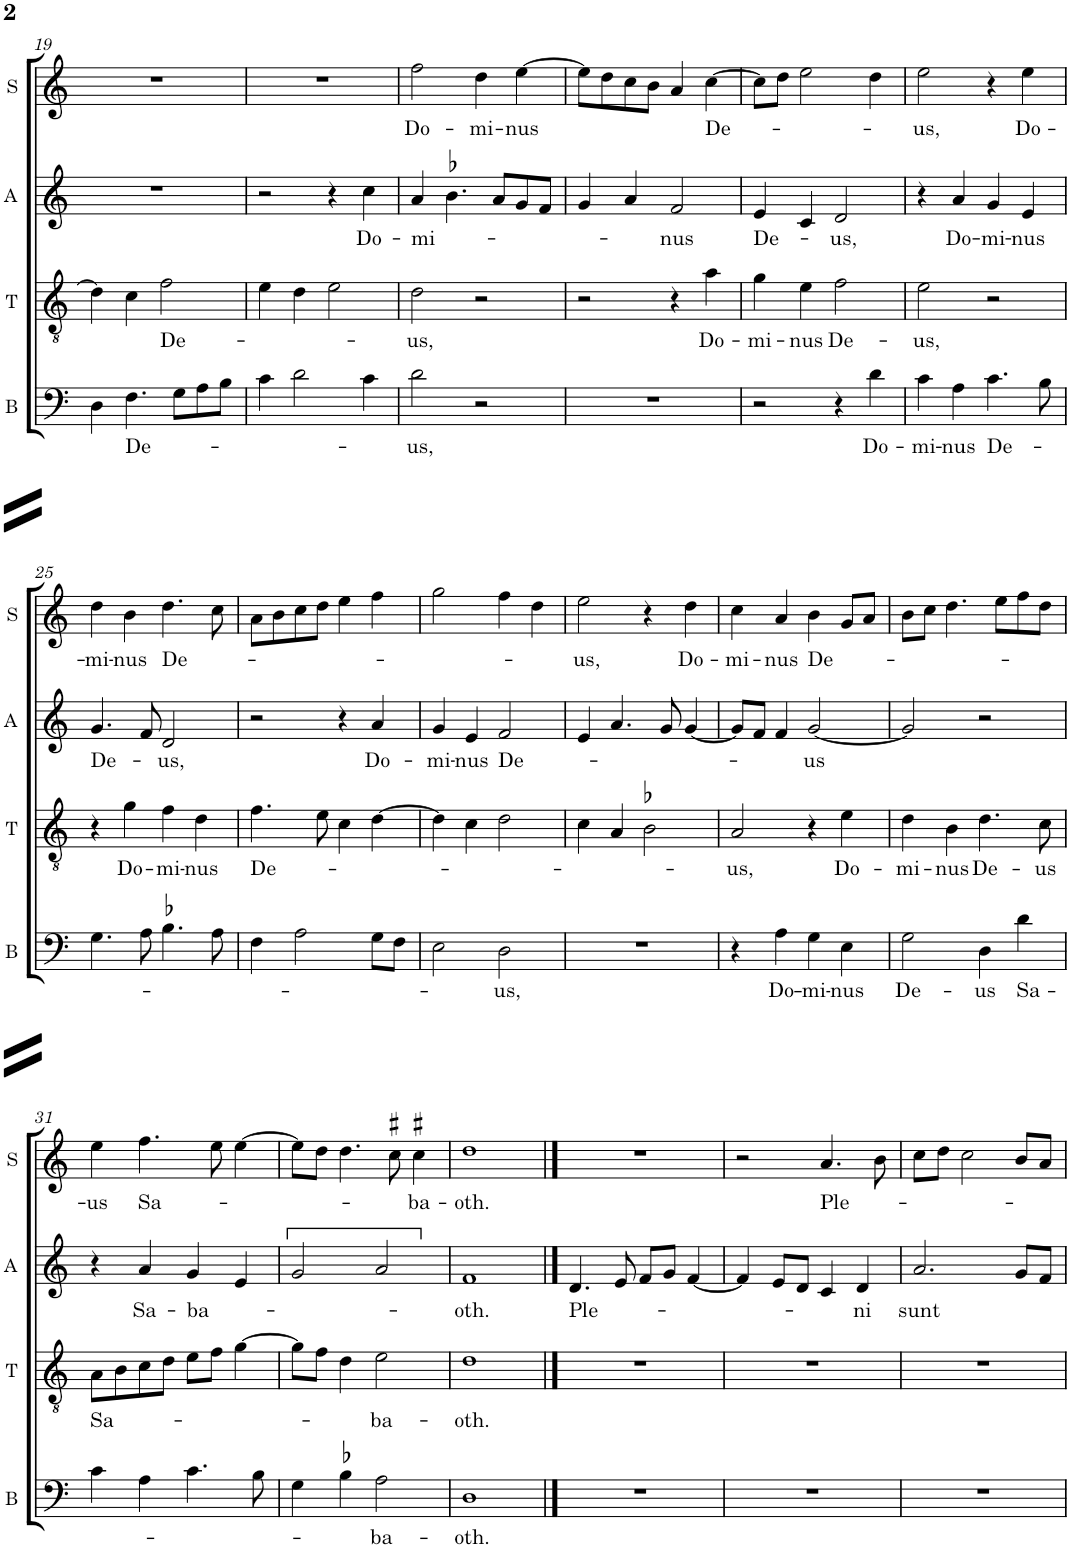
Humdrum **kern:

**kern	**text	**kern	**text	**kern	**text	**kern	**text
*part4	*part4	*part3	*part3	*part2	*part2	*part1	*part1
*staff4	*staff4	*staff3	*staff3	*staff2	*staff2	*staff1	*staff1
*I"B	*	*I"T	*	*I"A	*	*I"S	*
*I'B	*	*I'T	*	*I'A	*	*I'S	*
!!LO:PB:g=z
*clefF4	*	*clefGv2	*	*clefG2	*	*clefG2	*
*k[]	*	*k[]	*	*k[]	*	*k[]	*
*M2/2	*	*M2/2	*	*M2/2	*	*M2/2	*
*met(c|)	*	*met(c|)	*	*met(c|)	*	*met(c|)	*
=19	=19	=19	=19	=19	=19	=19	=19
4D\	.	4d\]	.	1r	.	1r	.
!	!LO:LY:b	!	!	!	!	!	!
4.F\	De-	4c\	.	.	.	.	.
!	!	!	!LO:LY:b	!	!	!	!
.	.	2f\	De-	.	.	.	.
8G\L	.	.	.	.	.	.	.
8A\	.	.	.	.	.	.	.
8B\J	.	.	.	.	.	.	.
=20	=20	=20	=20	=20	=20	=20	=20
4c\	.	4e\	.	2r	.	1r	.
2d\	.	4d\	.	.	.	.	.
.	.	2e\	.	4r	.	.	.
!	!	!	!	!	!LO:LY:b	!	!
4c\	.	.	.	4cc\	Do-	.	.
=21	=21	=21	=21	=21	=21	=21	=21
!	!LO:LY:b	!	!LO:LY:b	!	!LO:LY:b	!	!LO:LY:b
2d\	-us,	2d\	-us,	4a/	-mi-	2ff\	Do-
.	.	.	.	4.b-X\	.	.	.
!	!	!	!	!	!	!	!LO:LY:b
2r	.	2r	.	.	.	4dd\	-mi-
.	.	.	.	8a/L	.	.	.
!	!	!	!	!	!	!	!LO:LY:b
.	.	.	.	8g/	.	[4ee\	-nus
.	.	.	.	8f/J	.	.	.
=22	=22	=22	=22	=22	=22	=22	=22
1r	.	2r	.	4g/	.	8ee\L]	.
.	.	.	.	.	.	8dd\	.
.	.	.	.	4a/	.	8cc\	.
.	.	.	.	.	.	8b\J	.
!	!	!	!	!	!LO:LY:b	!	!
.	.	4r	.	2f/	-nus	4a/	.
!	!	!	!LO:LY:b	!	!	!	!LO:LY:b
.	.	4a\	Do-	.	.	[4cc\	De-
=23	=23	=23	=23	=23	=23	=23	=23
!	!	!	!LO:LY:b	!	!LO:LY:b	!	!
2r	.	4g\	-mi-	4e/	De-	8cc\L]	.
.	.	.	.	.	.	8dd\J	.
!	!	!	!LO:LY:b	!	!	!	!
.	.	4e\	-nus	4c/	.	2ee\	.
!	!	!	!LO:LY:b	!	!LO:LY:b	!	!
4r	.	2f\	De-	2d/	-us,	.	.
!	!LO:LY:b	!	!	!	!	!	!
4d\	Do-	.	.	.	.	4dd\	.
=24	=24	=24	=24	=24	=24	=24	=24
!	!LO:LY:b	!	!LO:LY:b	!	!	!	!LO:LY:b
4c\	-mi-	2e\	-us,	4r	.	2ee\	-us,
!	!LO:LY:b	!	!	!	!LO:LY:b	!	!
4A\	-nus	.	.	4a/	Do-	.	.
!	!LO:LY:b	!	!	!	!LO:LY:b	!	!
4.c\	De-	2r	.	4g/	-mi-	4r	.
!	!	!	!	!	!LO:LY:b	!	!LO:LY:b
.	.	.	.	4e/	-nus	4ee\	Do-
8B\	.	.	.	.	.	.	.
!!LO:LB:g=z
=25	=25	=25	=25	=25	=25	=25	=25
!	!	!	!	!	!LO:LY:b	!	!LO:LY:b
4.G\	.	4r	.	4.g/	De-	4dd\	-mi-
!	!	!	!LO:LY:b	!	!	!	!LO:LY:b
.	.	4g\	Do-	.	.	4b\	-nus
8A\	.	.	.	8f/	.	.	.
!	!	!	!LO:LY:b	!	!LO:LY:b	!	!LO:LY:b
4.B-X\	.	4f\	-mi-	2d/	-us,	4.dd\	De-
!	!	!	!LO:LY:b	!	!	!	!
.	.	4d\	-nus	.	.	.	.
8A\	.	.	.	.	.	8cc\	.
=26	=26	=26	=26	=26	=26	=26	=26
!	!	!	!LO:LY:b	!	!	!	!
4F\	.	4.f\	De-	2r	.	8a\L	.
.	.	.	.	.	.	8b\	.
2A\	.	.	.	.	.	8cc\	.
.	.	8e\	.	.	.	8dd\J	.
.	.	4c\	.	4r	.	4ee\	.
!	!	!	!	!	!LO:LY:b	!	!
8G\L	.	[4d\	.	4a/	Do-	4ff\	.
8F\J	.	.	.	.	.	.	.
=27	=27	=27	=27	=27	=27	=27	=27
!	!	!	!	!	!LO:LY:b	!	!
2E\	.	4d\]	.	4g/	-mi-	2gg\	.
!	!	!	!	!	!LO:LY:b	!	!
.	.	4c\	.	4e/	-nus	.	.
!	!LO:LY:b	!	!	!	!LO:LY:b	!	!
2D\	-us,	2d\	.	2f/	De-	4ff\	.
.	.	.	.	.	.	4dd\	.
=28	=28	=28	=28	=28	=28	=28	=28
!	!	!	!	!	!	!	!LO:LY:b
1r	.	4c\	.	4e/	.	2ee\	-us,
.	.	4A/	.	4.a/	.	.	.
.	.	2B-X\	.	.	.	4r	.
.	.	.	.	8g/	.	.	.
!	!	!	!	!	!	!	!LO:LY:b
.	.	.	.	[4g/	.	4dd\	Do-
=29	=29	=29	=29	=29	=29	=29	=29
!	!	!	!LO:LY:b	!	!	!	!LO:LY:b
4r	.	2A/	-us,	8g/L]	.	4cc\	-mi-
.	.	.	.	8f/J	.	.	.
!	!LO:LY:b	!	!	!	!	!	!LO:LY:b
4A\	Do-	.	.	4f/	.	4a/	-nus
!	!LO:LY:b	!	!	!	!LO:LY:b	!	!LO:LY:b
4G\	-mi-	4r	.	[2g/	-us	4b\	De-
!	!LO:LY:b	!	!LO:LY:b	!	!	!	!
4E\	-nus	4e\	Do-	.	.	8g/L	.
.	.	.	.	.	.	8a/J	.
=30	=30	=30	=30	=30	=30	=30	=30
!	!LO:LY:b	!	!LO:LY:b	!	!	!	!
2G\	De-	4d\	-mi-	2g/]	.	8b\L	.
.	.	.	.	.	.	8cc\J	.
!	!	!	!LO:LY:b	!	!	!	!
.	.	4B\	-nus	.	.	4.dd\	.
!	!LO:LY:b	!	!LO:LY:b	!	!	!	!
4D\	-us	4.d\	De-	2r	.	.	.
.	.	.	.	.	.	8ee\L	.
!	!LO:LY:b	!	!	!	!	!	!
4d\	Sa-	.	.	.	.	8ff\	.
!	!	!	!LO:LY:b	!	!	!	!
.	.	8c\	us	.	.	8dd\J	.
!!LO:LB:g=z
=31	=31	=31	=31	=31	=31	=31	=31
!	!	!	!LO:LY:b	!	!	!	!LO:LY:b
4c\	.	8A\L	Sa-	4r	.	4ee\	us
.	.	8B\	.	.	.	.	.
!	!	!	!	!	!LO:LY:b	!	!LO:LY:b
4A\	.	8c\	.	4a/	Sa-	4.ff\	Sa-
.	.	8d\J	.	.	.	.	.
!	!	!	!	!	!LO:LY:b	!	!
4.c\	.	8e\L	.	4g/	-ba-	.	.
.	.	8f\J	.	.	.	8ee\	.
.	.	[4g\	.	4e/	.	[4ee\	.
8B\	.	.	.	.	.	.	.
=32	=32	=32	=32	=32	=32	=32	=32
4G\	.	8g\L]	.	2g/	.	8ee\L]	.
.	.	8f\J	.	.	.	8dd\J	.
4B-X\	.	4d\	.	.	.	4.dd\	.
!	!LO:LY:b	!	!LO:LY:b	!	!	!	!
2A\	-ba-	2e\	-ba-	2a/	.	.	.
.	.	.	.	.	.	8cc#X\	.
!	!	!	!	!	!	!	!LO:LY:b
.	.	.	.	.	.	4cc#X\	-ba-
=33	=33	=33	=33	=33	=33	=33	=33
!	!LO:LY:b	!	!LO:LY:b	!	!LO:LY:b	!	!LO:LY:b
1D	-oth.	1d	-oth.	1f	-oth.	1dd	-oth.
==34	==34	==34	==34	==34	==34	==34	==34
!	!	!	!	!	!LO:LY:b	!	!
1r	.	1r	.	4.d/	Ple-	1r	.
.	.	.	.	8e/	.	.	.
.	.	.	.	8f/L	.	.	.
.	.	.	.	8g/J	.	.	.
.	.	.	.	[4f/	.	.	.
=35	=35	=35	=35	=35	=35	=35	=35
1r	.	1r	.	4f/]	.	2r	.
.	.	.	.	8e/L	.	.	.
.	.	.	.	8d/J	.	.	.
!	!	!	!	!	!	!	!LO:LY:b
.	.	.	.	4c/	.	4.a/	Ple-
!	!	!	!	!	!LO:LY:b	!	!
.	.	.	.	4d/	-ni	.	.
.	.	.	.	.	.	8b\	.
=36	=36	=36	=36	=36	=36	=36	=36
!	!	!	!	!	!LO:LY:b	!	!
1r	.	1r	.	2.a/	sunt	8cc\L	.
.	.	.	.	.	.	8dd\J	.
.	.	.	.	.	.	2cc\	.
.	.	.	.	8g/L	.	8b/L	.
.	.	.	.	8f/J	.	8a/J	.
=	=	=	=	=	=	=	=
*-	*-	*-	*-	*-	*-	*-	*-
